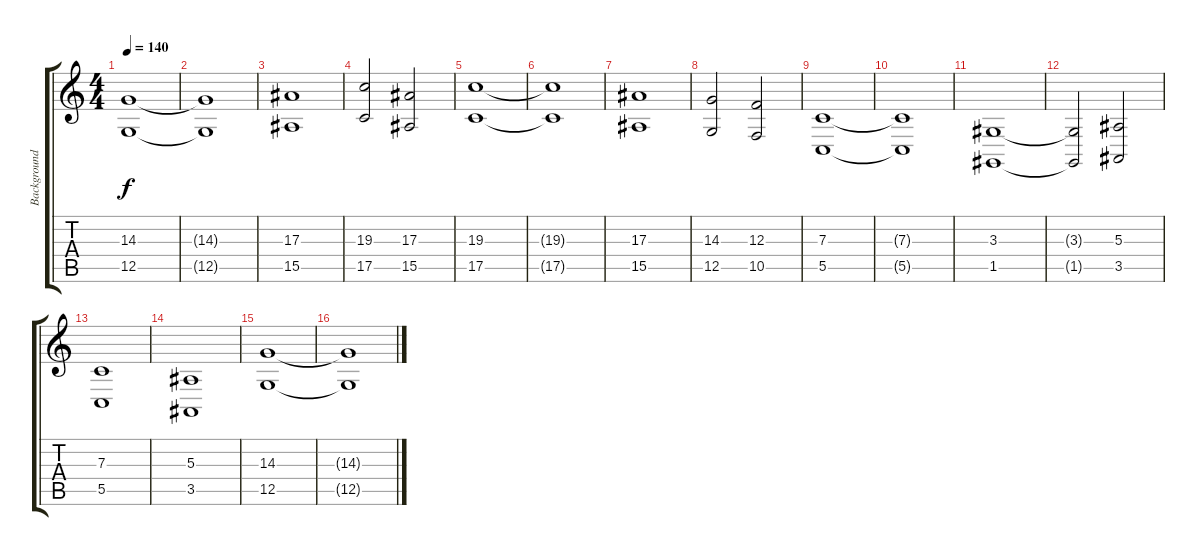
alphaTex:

\track ("Background effect" "Background") {instrument synthstrings2}
\staff {score tabs}
\tuning (D4 A3 F3 C3 G2 C2) {hide}
\ts (4 4)
\tempo 140
\clef g2
\ks c
(14.3{t} 12.5{t}).1{dy f} |
(14.3{t} 12.5{t}).1 |
(17.3 15.5).1 |
(19.3 17.5).2 (17.3 15.5).2 |
(19.3 17.5).1 |
(19.3{t} 17.5{t}).1 |
(17.3 15.5).1 |
(14.3 12.5).2 (12.3 10.5).2 |
(7.3 5.5).1 |
(7.3{t} 5.5{t}).1 |
(3.3 1.5).1 |
(3.3{t} 1.5{t}).2 (5.3 3.5).2 |
(7.3 5.5).1 |
(5.3 3.5).1 |
(14.3 12.5).1 |
(14.3{t} 12.5{t}).1
